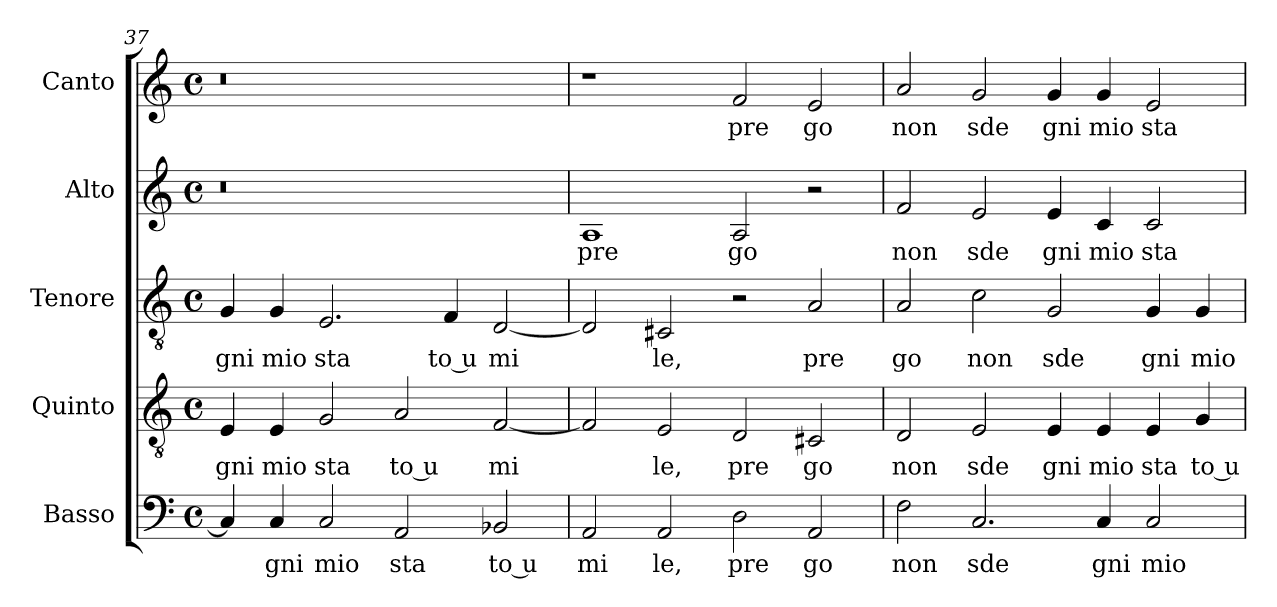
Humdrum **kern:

**kern	**text	**kern	**text	**kern	**text	**kern	**text	**kern	**text
*part5	*part5	*part4	*part4	*part3	*part3	*part2	*part2	*part1	*part1
*staff5	*staff5	*staff4	*staff4	*staff3	*staff3	*staff2	*staff2	*staff1	*staff1
*I"Basso	*	*I"Quinto	*	*I"Tenore	*	*I"Alto	*	*I"Canto	*
*clefF4	*	*clefGv2	*	*clefGv2	*	*clefG2	*	*clefG2	*
*M4/4	*	*M4/4	*	*M4/4	*	*M4/4	*	*M4/4	*
*met(c)	*	*met(c)	*	*met(c)	*	*met(c)	*	*met(c)	*
=37	=37	=37	=37	=37	=37	=37	=37	=37	=37
!	!	!	!LO:LY:b:cj	!	!LO:LY:b:cj	!	!	!	!
4C/]	.	4E/	gni	4G/	gni	0r	.	0r	.
!	!LO:LY:b:cj	!	!LO:LY:b:cj	!	!LO:LY:b:cj	!	!	!	!
4C/	gni	4E/	mio	4G/	mio	.	.	.	.
!	!LO:LY:b:cj	!	!LO:LY:b:cj	!	!LO:LY:b:cj	!	!	!	!
2C/	mio	2G/	sta	2.E/	sta	.	.	.	.
!	!LO:LY:b:cj	!	!LO:LY:b:rj	!	!	!	!	!	!
2AA/	sta	2A/	to u	.	.	.	.	.	.
!	!	!	!	!	!LO:LY:b:rj	!	!	!	!
.	.	.	.	4F/	to u	.	.	.	.
!	!LO:LY:b:rj	!	!LO:LY:b	!	!LO:LY:b	!	!	!	!
2BB-X/	to u	[<2F/	mi	[<2D/	mi	.	.	.	.
=38	=38	=38	=38	=38	=38	=38	=38	=38	=38
!	!LO:LY:b:cj	!	!	!	!	!	!LO:LY:b:cj	!	!
2AA/	mi	2F/]	.	2D/]	.	1A	-pre	1r	.
!	!LO:LY:b:cj	!	!LO:LY:b:cj	!	!LO:LY:b:cj	!	!	!	!
2AA/	le,	2E/	le,	2C#X/	le,	.	.	.	.
!	!LO:LY:b:cj	!	!LO:LY:b:cj	!	!	!	!LO:LY:b:cj	!	!LO:LY:b:cj
2D\	pre	2D/	pre	2r	.	2A/	go	2f/	pre
!	!LO:LY:b:cj	!	!LO:LY:b:cj	!	!LO:LY:b:cj	!	!	!	!LO:LY:b:cj
2AA/	go	2C#X/	go	2A/	pre	2r	.	2e/	go
=39	=39	=39	=39	=39	=39	=39	=39	=39	=39
!	!LO:LY:b:cj	!	!LO:LY:b:cj	!	!LO:LY:b:cj	!	!LO:LY:b:cj	!	!LO:LY:b:cj
2F\	non	2D/	non	2A/	go	2f/	non	2a/	non
!	!LO:LY:b:cj	!	!LO:LY:b:cj	!	!LO:LY:b:cj	!	!LO:LY:b:cj	!	!LO:LY:b:cj
2.C/	sde	2E/	sde	2c\	non	2e/	sde	2g/	sde
!	!	!	!LO:LY:b:cj	!	!LO:LY:b:cj	!	!LO:LY:b:cj	!	!LO:LY:b:cj
.	.	4E/	gni	2G/	sde	4e/	gni	4g/	gni
!	!LO:LY:b:cj	!	!LO:LY:b:cj	!	!	!	!LO:LY:b:cj	!	!LO:LY:b:cj
4C/	gni	4E/	mio	.	.	4c/	mio	4g/	mio
!	!LO:LY:b:cj	!	!LO:LY:b:cj	!	!LO:LY:b:cj	!	!LO:LY:b:cj	!	!LO:LY:b:cj
2C/	mio	4E/	sta	4G/	gni	2c/	sta	2e/	sta
!	!	!	!LO:LY:b:rj	!	!LO:LY:b:cj	!	!	!	!
.	.	4G/	to u	4G/	mio	.	.	.	.
=	=	=	=	=	=	=	=	=	=
*-	*-	*-	*-	*-	*-	*-	*-	*-	*-
